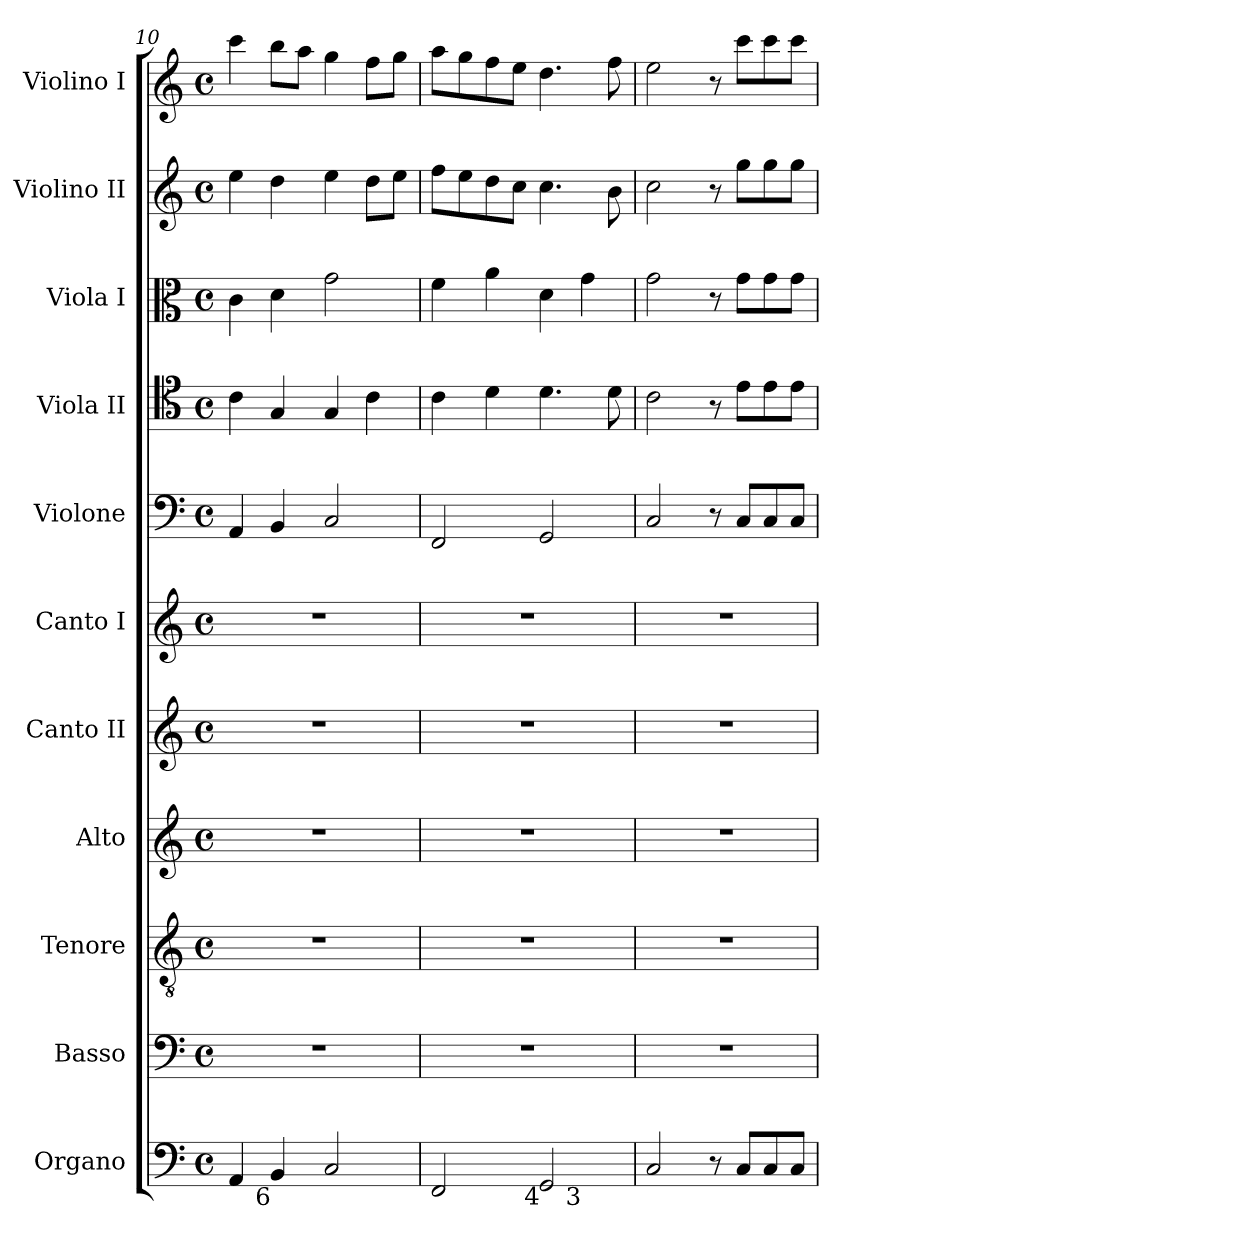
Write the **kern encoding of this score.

**kern	**kern	**kern	**kern	**kern	**kern	**kern	**kern	**kern	**kern	**kern
*part11	*part10	*part9	*part8	*part7	*part6	*part5	*part4	*part3	*part2	*part1
*staff11	*staff10	*staff9	*staff8	*staff7	*staff6	*staff5	*staff4	*staff3	*staff2	*staff1
*I"Organo	*I"Basso	*I"Tenore	*I"Alto	*I"Canto II	*I"Canto I	*I"Violone	*I"Viola II	*I"Viola I	*I"Violino II	*I"Violino I
*I'Org.	*I'B.	*I'T.	*I'A.	*I'C. II	*I'C. I	*I'Vne.	*I'Vla. II	*I'Vla. I	*I'Vl. II	*I'Vl. I
*clefF4	*clefF4	*clefGv2	*clefG2	*clefG2	*clefG2	*clefF4	*clefC4	*clefC3	*clefG2	*clefG2
*	*	*ITrd7c12	*	*	*	*	*	*	*	*
*k[]	*k[]	*k[]	*k[]	*k[]	*k[]	*k[]	*k[]	*k[]	*k[]	*k[]
*C:	*C:	*C:	*C:	*C:	*C:	*C:	*C:	*C:	*C:	*C:
*M4/4	*M4/4	*M4/4	*M4/4	*M4/4	*M4/4	*M4/4	*M4/4	*M4/4	*M4/4	*M4/4
*met(c)	*met(c)	*met(c)	*met(c)	*met(c)	*met(c)	*met(c)	*met(c)	*met(c)	*met(c)	*met(c)
=10	=10	=10	=10	=10	=10	=10	=10	=10	=10	=10
4AAi/	1r	1r	1r	1r	1r	4AAi/	4ci\	4ci\	4eei\	4ccci\
!LO:TX:b:rj:t=6	!	!	!	!	!	!	!	!	!	!
4BBi/	.	.	.	.	.	4BBi/	4Gi/	4di\	4ddi\	8bbi\L
.	.	.	.	.	.	.	.	.	.	8aai\J
2Ci/	.	.	.	.	.	2Ci/	4Gi/	2gi\	4eei\	4ggi\
.	.	.	.	.	.	.	4ci\	.	8ddi\L	8ffi\L
.	.	.	.	.	.	.	.	.	8eei\J	8ggi\J
=11	=11	=11	=11	=11	=11	=11	=11	=11	=11	=11
*^	*	*	*	*	*	*	*	*	*	*
2FFi/	2.ryy	1r	1r	1r	1r	1r	2FFi/	4ci\	4fi\	8ffi\L	8aai\L
.	.	.	.	.	.	.	.	.	.	8eei\	8ggi\
.	.	.	.	.	.	.	.	4di\	4ai\	8ddi\	8ffi\
.	.	.	.	.	.	.	.	.	.	8cci\J	8eei\J
!LO:TX:b:rj:t=4	!	!	!	!	!	!	!	!	!	!	!
2GGi/	.	.	.	.	.	.	2GGi/	4.di\	4di\	4.cci\	4.ddi\
!	!LO:TX:b:rj:t=3	!	!	!	!	!	!	!	!	!	!
.	4ryy	.	.	.	.	.	.	.	4gi\	.	.
.	.	.	.	.	.	.	.	8di\	.	8bi\	8ffi\
*v	*v	*	*	*	*	*	*	*	*	*	*
=12	=12	=12	=12	=12	=12	=12	=12	=12	=12	=12
2Ci/	1r	1r	1r	1r	1r	2Ci/	2ci\	2gi\	2cci\	2eei\
8r	.	.	.	.	.	8r	8r	8r	8r	8r
8Ci/L	.	.	.	.	.	8Ci/L	8ei\L	8gi\L	8ggi\L	8ccci\L
8Ci/	.	.	.	.	.	8Ci/	8ei\	8gi\	8ggi\	8ccci\
8Ci/J	.	.	.	.	.	8Ci/J	8ei\J	8gi\J	8ggi\J	8ccci\J
=	=	=	=	=	=	=	=	=	=	=
*-	*-	*-	*-	*-	*-	*-	*-	*-	*-	*-
